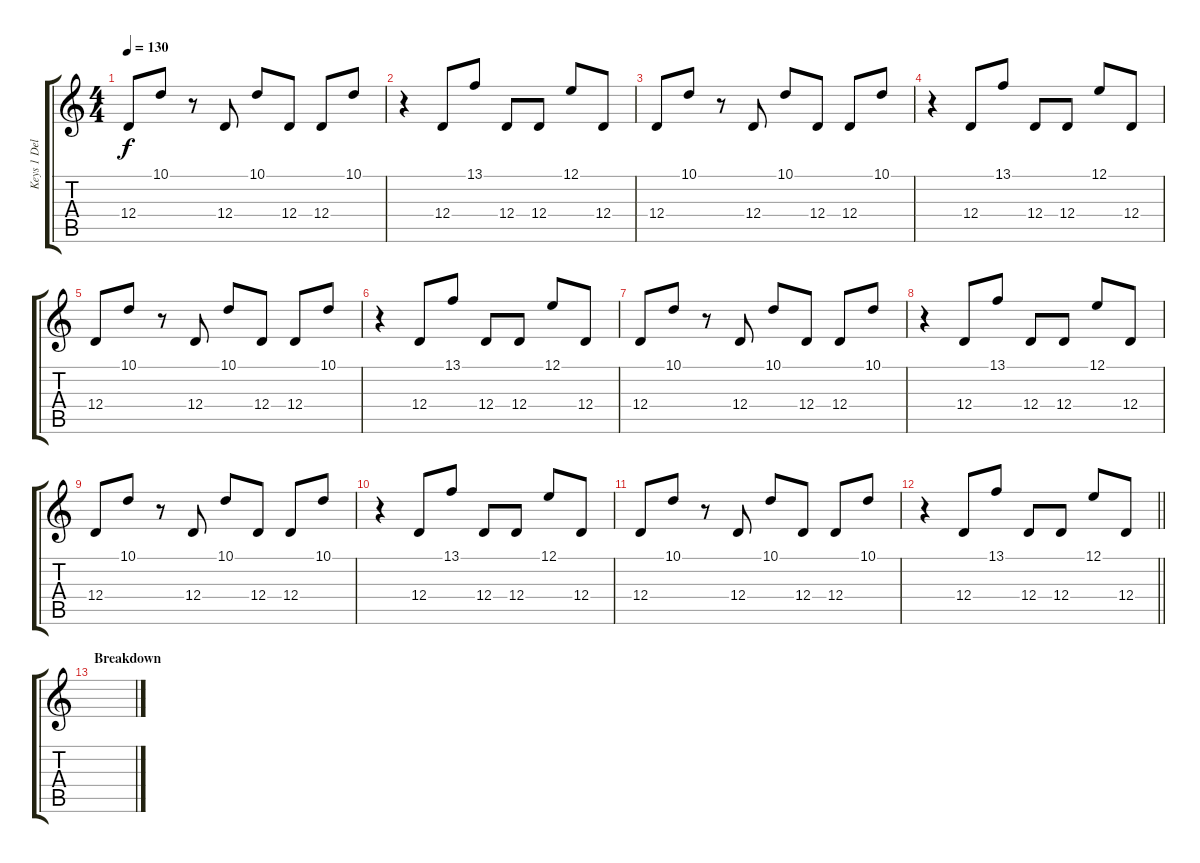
\track ("Keys 1 Delay" "Keys 1 Del") {instrument recorder}
\staff {score tabs}
\tuning (E4 B3 G3 D3 A2 E2) {hide}
\ts (4 4)
\tempo 130
\clef g2
\ks c
12.4.8{dy f} 10.1.8 r.8 12.4.8 10.1.8 12.4.8 12.4.8 10.1.8 |
r.4 12.4.8 13.1.8 12.4.8 12.4.8 12.1.8 12.4.8 |
12.4.8 10.1.8 r.8 12.4.8 10.1.8 12.4.8 12.4.8 10.1.8 |
r.4 12.4.8 13.1.8 12.4.8 12.4.8 12.1.8 12.4.8 |
12.4.8 10.1.8 r.8 12.4.8 10.1.8 12.4.8 12.4.8 10.1.8 |
r.4 12.4.8 13.1.8 12.4.8 12.4.8 12.1.8 12.4.8 |
12.4.8 10.1.8 r.8 12.4.8 10.1.8 12.4.8 12.4.8 10.1.8 |
r.4 12.4.8 13.1.8 12.4.8 12.4.8 12.1.8 12.4.8 |
12.4.8 10.1.8 r.8 12.4.8 10.1.8 12.4.8 12.4.8 10.1.8 |
r.4 12.4.8 13.1.8 12.4.8 12.4.8 12.1.8 12.4.8 |
12.4.8 10.1.8 r.8 12.4.8 10.1.8 12.4.8 12.4.8 10.1.8 |
\barLineRight lightlight
r.4 12.4.8 13.1.8 12.4.8 12.4.8 12.1.8 12.4.8 |
\section ("" "Breakdown")
